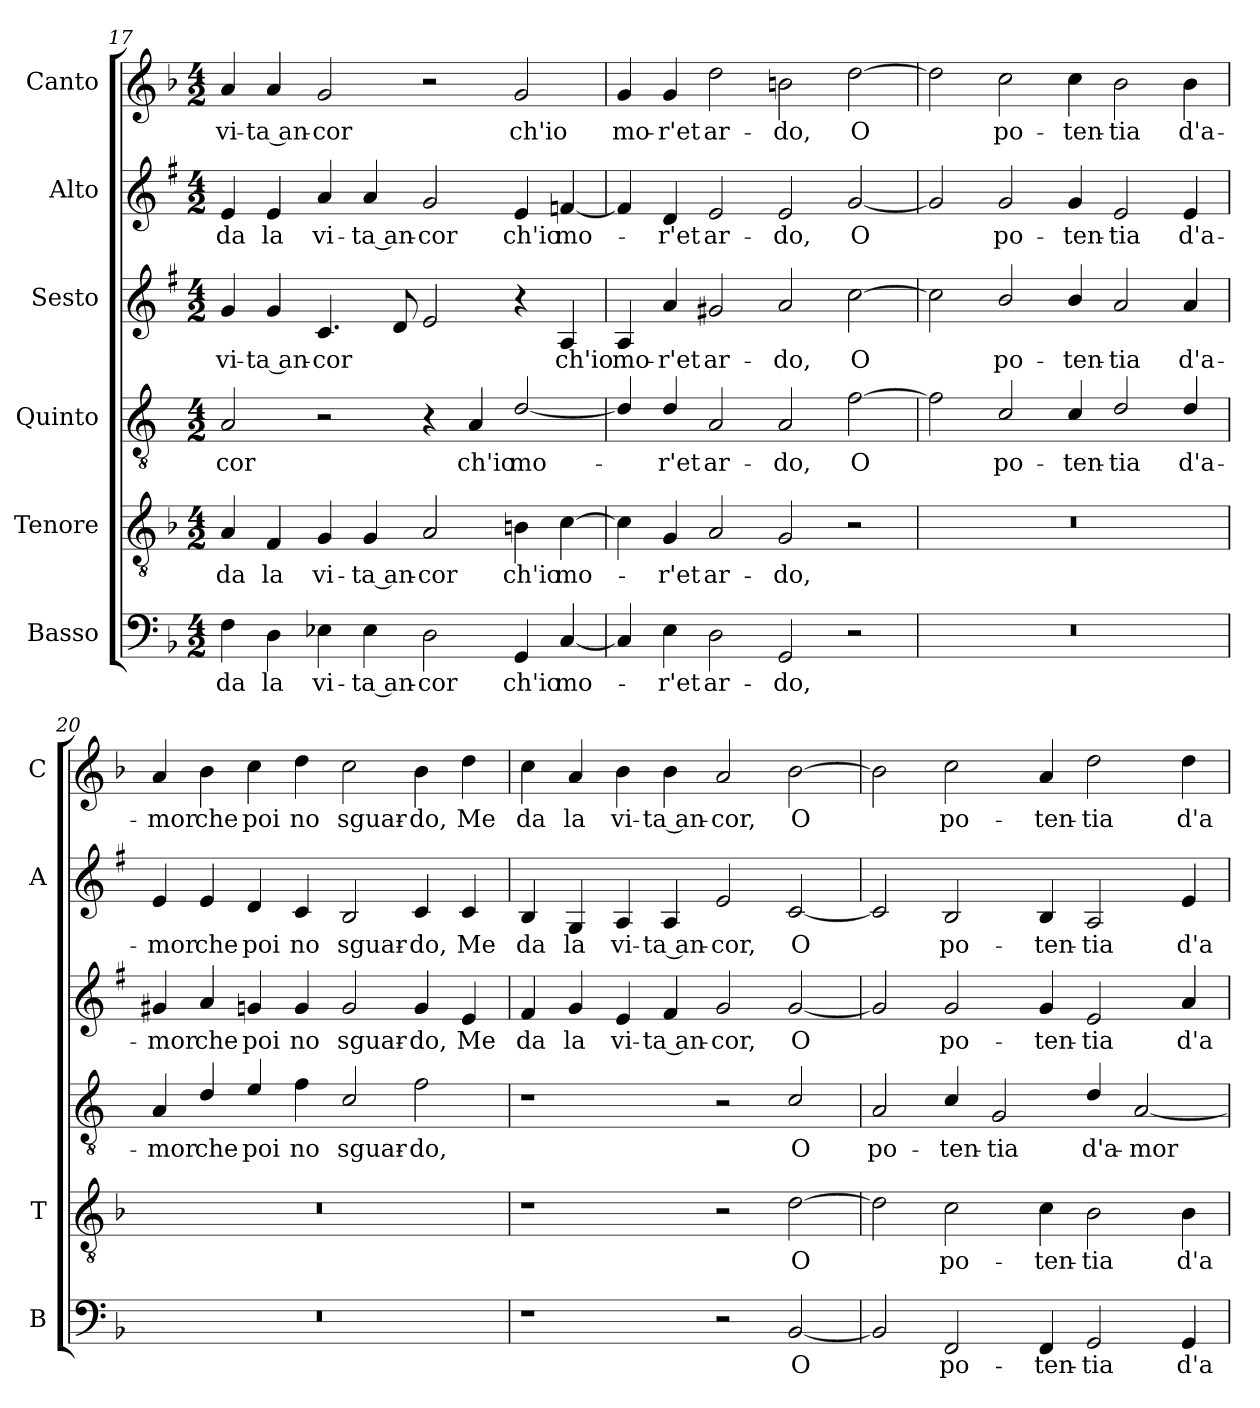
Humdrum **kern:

**kern	**text	**kern	**text	**kern	**text	**kern	**text	**kern	**text	**kern	**text
*part6	*part6	*part5	*part5	*part4	*part4	*part3	*part3	*part2	*part2	*part1	*part1
*staff6	*staff6	*staff5	*staff5	*staff4	*staff4	*staff3	*staff3	*staff2	*staff2	*staff1	*staff1
*I"Basso	*	*I"Tenore	*	*I"Quinto	*	*I"Sesto	*	*I"Alto	*	*I"Canto	*
*I'B	*	*I'T	*	*	*	*	*	*I'A	*	*I'C	*
*clefF4	*	*clefGv2	*	*clefGv2	*	*clefG2	*	*clefG2	*	*clefG2	*
*	*	*	*	*ITrd4c7	*	*ITrd1c2	*	*ITrd1c2	*	*	*
*k[b-]	*	*k[b-]	*	*k[b-]	*	*k[b-]	*	*k[b-]	*	*k[b-]	*
*F:	*	*F:	*	*F:	*	*F:	*	*F:	*	*F:	*
*M4/2	*	*M4/2	*	*M4/2	*	*M4/2	*	*M4/2	*	*M4/2	*
=17	=17	=17	=17	=17	=17	=17	=17	=17	=17	=17	=17
!	!LO:LY:b	!	!LO:LY:b	!	!LO:LY:b	!	!LO:LY:b	!	!LO:LY:b	!	!LO:LY:b
4F\	da	4A/	da	2D/	-cor	4f/	vi-	4d/	da	4a/	vi-
!	!LO:LY:b	!	!LO:LY:b	!	!	!	!LO:LY:b	!	!LO:LY:b	!	!LO:LY:b
4D\	la	4F/	la	.	.	4f/	-ta an-	4d/	la	4a/	-ta an-
!	!LO:LY:b	!	!LO:LY:b	!	!	!	!LO:LY:b	!	!LO:LY:b	!	!LO:LY:b
4E-X\	vi-	4G/	vi-	2r	.	4.B-/	-cor	4g/	vi-	2g/	-cor
!	!LO:LY:b	!	!LO:LY:b	!	!	!	!	!	!LO:LY:b	!	!
4E-\	-ta an-	4G/	-ta an-	.	.	.	.	4g/	-ta an-	.	.
.	.	.	.	.	.	8c/	.	.	.	.	.
!	!LO:LY:b	!	!LO:LY:b	!	!	!	!	!	!LO:LY:b	!	!
2D\	-cor	2A/	-cor	4r	.	2d/	.	2f/	-cor	2r	.
!	!	!	!	!	!LO:LY:b	!	!	!	!	!	!
.	.	.	.	4D/	ch'io	.	.	.	.	.	.
!	!LO:LY:b	!	!LO:LY:b	!	!LO:LY:b	!	!	!	!LO:LY:b	!	!LO:LY:b
4GG/	ch'io	4Bn\	ch'io	[2G/	mo-	4r	.	4d/	ch'io	2g/	ch'io
!	!LO:LY:b	!	!LO:LY:b	!	!	!	!LO:LY:b	!	!LO:LY:b	!	!
[4C/	mo-	[4c\	mo-	.	.	4G/	ch'io	[4e-X/	mo-	.	.
=18	=18	=18	=18	=18	=18	=18	=18	=18	=18	=18	=18
!	!	!	!	!	!	!	!LO:LY:b	!	!	!	!LO:LY:b
4C/]	.	4c\]	.	4G/]	.	4G/	mo-	4e-/]	.	4g/	mo-
!	!LO:LY:b	!	!LO:LY:b	!	!LO:LY:b	!	!LO:LY:b	!	!LO:LY:b	!	!LO:LY:b
4E\	-r'et	4G/	-r'et	4G/	-r'et	4g/	-r'et	4c/	-r'et	4g/	-r'et
!	!LO:LY:b	!	!LO:LY:b	!	!LO:LY:b	!	!LO:LY:b	!	!LO:LY:b	!	!LO:LY:b
2D\	ar-	2A/	ar-	2D/	ar-	2f#X/	ar-	2d/	ar-	2dd\	ar-
!	!LO:LY:b	!	!LO:LY:b	!	!LO:LY:b	!	!LO:LY:b	!	!LO:LY:b	!	!LO:LY:b
2GG/	-do,	2G/	-do,	2D/	-do,	2g/	-do,	2d/	-do,	2bn\	-do,
!	!	!	!	!	!LO:LY:b	!	!LO:LY:b	!	!LO:LY:b	!	!LO:LY:b
2r	.	2r	.	[2B-\	O	[2b-\	O	[2f/	O	[2dd\	O
=19	=19	=19	=19	=19	=19	=19	=19	=19	=19	=19	=19
0r	.	0r	.	2B-\]	.	2b-\]	.	2f/]	.	2dd\]	.
!	!	!	!	!	!LO:LY:b	!	!LO:LY:b	!	!LO:LY:b	!	!LO:LY:b
.	.	.	.	2F/	po-	2a/	po-	2f/	po-	2cc\	po-
!	!	!	!	!	!LO:LY:b	!	!LO:LY:b	!	!LO:LY:b	!	!LO:LY:b
.	.	.	.	4F/	-ten-	4a/	-ten-	4f/	-ten-	4cc\	-ten-
!	!	!	!	!	!LO:LY:b	!	!LO:LY:b	!	!LO:LY:b	!	!LO:LY:b
.	.	.	.	2G/	-tia	2g/	-tia	2d/	-tia	2b-\	-tia
!	!	!	!	!	!LO:LY:b	!	!LO:LY:b	!	!LO:LY:b	!	!LO:LY:b
.	.	.	.	4G/	d'a-	4g/	d'a-	4d/	d'a-	4b-\	d'a-
!!LO:PB:g=z
=20	=20	=20	=20	=20	=20	=20	=20	=20	=20	=20	=20
!	!	!	!	!	!LO:LY:b	!	!LO:LY:b	!	!LO:LY:b	!	!LO:LY:b
0r	.	0r	.	4D/	-mor	4f#X/	-mor	4d/	-mor	4a/	-mor
!	!	!	!	!	!LO:LY:b	!	!LO:LY:b	!	!LO:LY:b	!	!LO:LY:b
.	.	.	.	4G/	che	4g/	che	4d/	che	4b-\	che
!	!	!	!	!	!LO:LY:b	!	!LO:LY:b	!	!LO:LY:b	!	!LO:LY:b
.	.	.	.	4A/	poi	4fn/	poi	4c/	poi	4cc\	poi
!	!	!	!	!	!LO:LY:b	!	!LO:LY:b	!	!LO:LY:b	!	!LO:LY:b
.	.	.	.	4B-\	no	4f/	no	4B-/	no	4dd\	no
!	!	!	!	!	!LO:LY:b	!	!LO:LY:b	!	!LO:LY:b	!	!LO:LY:b
.	.	.	.	2F/	sguar-	2f/	sguar-	2A/	sguar-	2cc\	sguar-
!	!	!	!	!	!LO:LY:b	!	!LO:LY:b	!	!LO:LY:b	!	!LO:LY:b
.	.	.	.	2B-\	-do,	4f/	-do,	4B-/	-do,	4b-\	-do,
!	!	!	!	!	!	!	!LO:LY:b	!	!LO:LY:b	!	!LO:LY:b
.	.	.	.	.	.	4d/	Me	4B-/	Me	4dd\	Me
=21	=21	=21	=21	=21	=21	=21	=21	=21	=21	=21	=21
!	!	!	!	!	!	!	!LO:LY:b	!	!LO:LY:b	!	!LO:LY:b
1r	.	1r	.	1r	.	4e/	da	4A/	da	4cc\	da
!	!	!	!	!	!	!	!LO:LY:b	!	!LO:LY:b	!	!LO:LY:b
.	.	.	.	.	.	4f/	la	4F/	la	4a/	la
!	!	!	!	!	!	!	!LO:LY:b	!	!LO:LY:b	!	!LO:LY:b
.	.	.	.	.	.	4d/	vi-	4G/	vi-	4b-\	vi-
!	!	!	!	!	!	!	!LO:LY:b	!	!LO:LY:b	!	!LO:LY:b
.	.	.	.	.	.	4e/	-ta an-	4G/	-ta an-	4b-\	-ta an-
!	!	!	!	!	!	!	!LO:LY:b	!	!LO:LY:b	!	!LO:LY:b
2r	.	2r	.	2r	.	2f/	-cor,	2d/	-cor,	2a/	-cor,
!	!LO:LY:b	!	!LO:LY:b	!	!LO:LY:b	!	!LO:LY:b	!	!LO:LY:b	!	!LO:LY:b
[2BB-/	O	[2d\	O	2F/	O	[2f/	O	[2B-/	O	[2b-\	O
=22	=22	=22	=22	=22	=22	=22	=22	=22	=22	=22	=22
!	!	!	!	!	!LO:LY:b	!	!	!	!	!	!
2BB-/]	.	2d\]	.	2D/	po-	2f/]	.	2B-/]	.	2b-\]	.
!	!LO:LY:b	!	!LO:LY:b	!	!LO:LY:b	!	!LO:LY:b	!	!LO:LY:b	!	!LO:LY:b
2FF/	po-	2c\	po-	4F/	-ten-	2f/	po-	2A/	po-	2cc\	po-
!	!	!	!	!	!LO:LY:b	!	!	!	!	!	!
.	.	.	.	2C/	-tia	.	.	.	.	.	.
!	!LO:LY:b	!	!LO:LY:b	!	!	!	!LO:LY:b	!	!LO:LY:b	!	!LO:LY:b
4FF/	-ten-	4c\	-ten-	.	.	4f/	-ten-	4A/	-ten-	4a/	-ten-
!	!LO:LY:b	!	!LO:LY:b	!	!LO:LY:b	!	!LO:LY:b	!	!LO:LY:b	!	!LO:LY:b
2GG/	-tia	2B-\	-tia	4G/	d'a-	2d/	-tia	2G/	-tia	2dd\	-tia
!	!	!	!	!	!LO:LY:b	!	!	!	!	!	!
.	.	.	.	[2D/	-mor	.	.	.	.	.	.
!	!LO:LY:b	!	!LO:LY:b	!	!	!	!LO:LY:b	!	!LO:LY:b	!	!LO:LY:b
4GG/	d'a-	4B-\	d'a-	.	.	4g/	d'a-	4d/	d'a-	4dd\	d'a-
=	=	=	=	=	=	=	=	=	=	=	=
*-	*-	*-	*-	*-	*-	*-	*-	*-	*-	*-	*-
